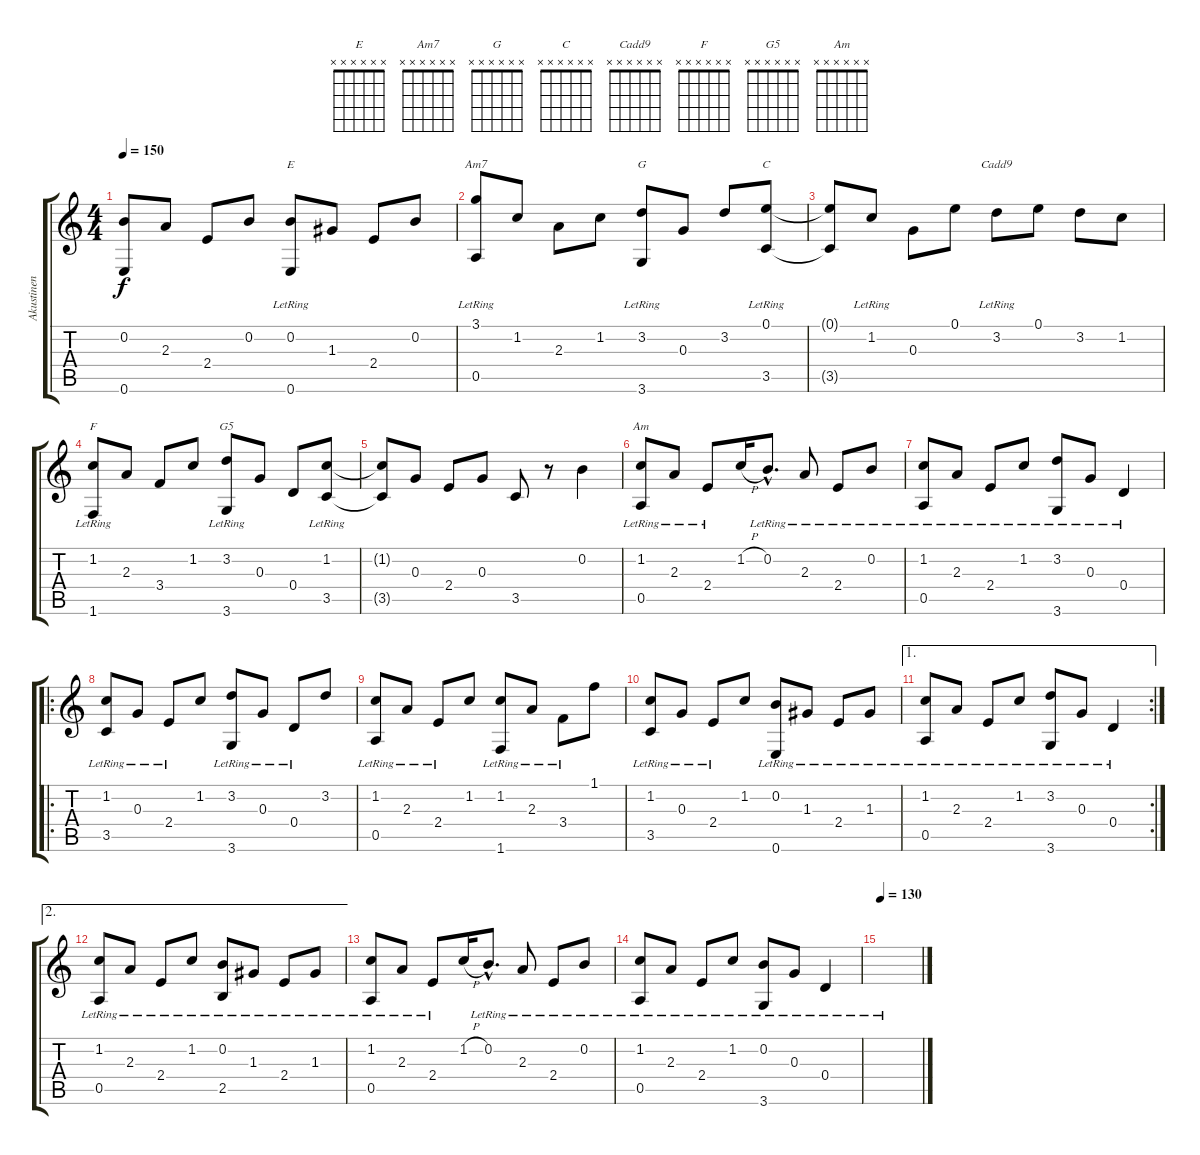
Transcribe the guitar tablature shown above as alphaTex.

\track ("Akustinen" "Akustinen") {instrument acousticguitarnylon}
\staff {score tabs}
\tuning (E4 B3 G3 D3 A2 E2) {hide}
\chord ("E" x x x x x x)
\chord ("Am7" x x x x x x)
\chord ("G" x x x x x x)
\chord ("C" x x x x x x)
\chord ("Cadd9" x x x x x x)
\chord ("F" x x x x x x)
\chord ("G5" x x x x x x)
\chord ("Am" x x x x x x)
\ts (4 4)
\tempo 150
\clef g2
\ks c
(0.2{t} 0.6{t}).8{dy f} 2.3.8 2.4.8 0.2.8 (0.2{lr} 0.6{lr}).8{ch "E"} 1.3.8 2.4.8 0.2.8 |
(3.1{lr} 0.5{lr}).8{ch "Am7"} 1.2.8 2.3.8 1.2.8 (3.2 3.6{lr}).8{ch "G"} 0.3.8 3.2.8 (0.1{lr} 3.5{lr}).8{ch "C"} |
(0.1{t} 3.5{t}).8 1.2{lr}.8 0.3.8 0.1.8 3.2{lr}.8{ch "Cadd9"} 0.1.8 3.2.8 1.2.8 |
(1.2{lr} 1.6{lr}).8{ch "F"} 2.3.8 3.4.8 1.2.8 (3.2{lr} 3.6{lr}).8{ch "G5"} 0.3.8 0.4.8 (1.2{lr} 3.5{lr}).8 |
(1.2{t} 3.5{t}).8 0.3.8 2.4.8 0.3.8 3.5.8 r.8 0.2.4 |
(1.2{lr} 0.5{lr}).8{ch "Am"} 2.3{lr}.8 2.4{lr}.8 1.2{h}.16 0.2{hac lr}.8{d} 2.3{lr}.8 2.4{lr}.8 0.2{lr}.8 |
(1.2{lr} 0.5{lr}).8 2.3{lr}.8 2.4{lr}.8 1.2{lr}.8 (3.2{lr} 3.6{lr}).8 0.3{lr}.8 0.4{lr}.4 |
\ro
(1.2{lr} 3.5{lr}).8 0.3{lr}.8 2.4{lr}.8 1.2.8 (3.2{lr} 3.6{lr}).8 0.3{lr}.8 0.4{lr}.8 3.2.8 |
(1.2{lr} 0.5{lr}).8 2.3{lr}.8 2.4{lr}.8 1.2.8 (1.2{lr} 1.6{lr}).8 2.3{lr}.8 3.4{lr}.8 1.1.8 |
(1.2{lr} 3.5{lr}).8 0.3{lr}.8 2.4{lr}.8 1.2.8 (0.2{lr} 0.6{lr}).8 1.3{lr}.8 2.4{lr}.8 1.3{lr}.8 |
\ae 1
\rc 2
(1.2{lr} 0.5{lr}).8 2.3{lr}.8 2.4{lr}.8 1.2{lr}.8 (3.2{lr} 3.6{lr}).8 0.3{lr}.8 0.4{lr}.4 |
\ae 2
(1.2{lr} 0.5{lr}).8 2.3{lr}.8 2.4{lr}.8 1.2{lr}.8 (0.2{lr} 2.5{lr}).8 1.3{lr}.8 2.4{lr}.8 1.3{lr}.8 |
(1.2{lr} 0.5{lr}).8 2.3{lr}.8 2.4{lr}.8 1.2{h}.16 0.2{hac lr}.8{d} 2.3{lr}.8 2.4{lr}.8 0.2{lr}.8 |
(1.2{lr} 0.5{lr}).8 2.3{lr}.8 2.4{lr}.8 1.2{lr}.8 (0.2{lr} 3.6{lr}).8 0.3{lr}.8 0.4{lr}.4 |
\tempo 130
